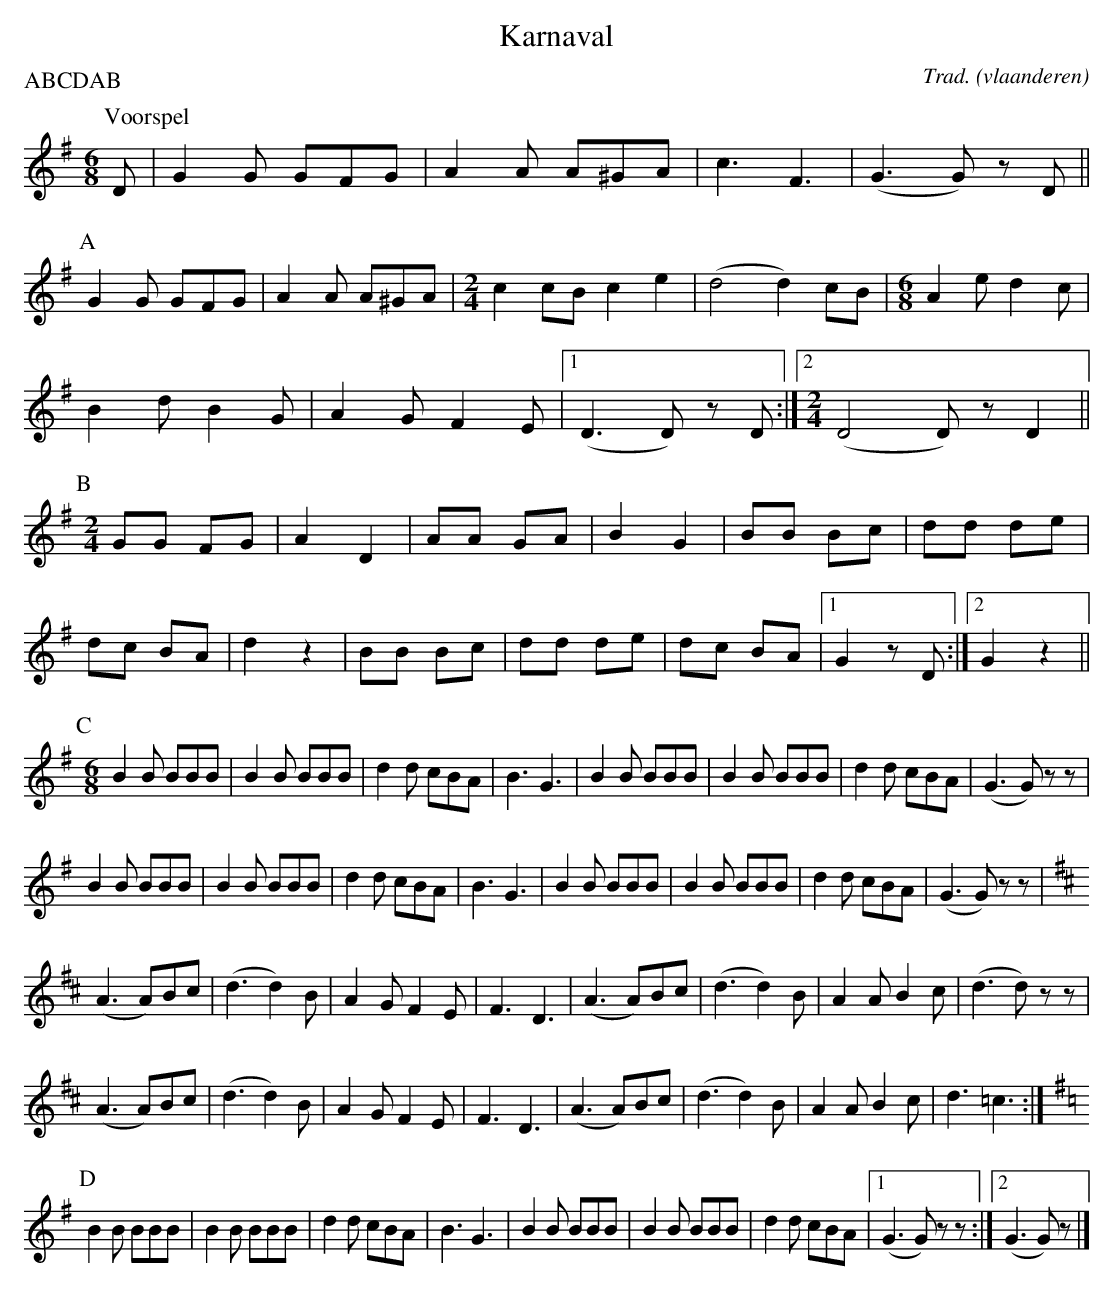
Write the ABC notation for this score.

X:1
T:Karnaval
O:vlaanderen
C:Trad.
P:ABCDAB
L:1/8
M:6/8
K:G
P:Voorspel
D | G2 G GFG | A2 A A^GA | c3 F3 | (G3 G) z D ||
P:A
G2 G GFG | A2 A A^GA | [M:2/4] c2cB c2e2 | (d4 d2)cB | [M:6/8] A2 e d2 c |
B2 d B2 G | A2 G F2 E |1 (D3 D) z D :|2 [M:2/4] (D4 D) z D2 ||
P:B
M:2/4
L:1/8
GG FG | A2 D2 | AA GA | B2 G2 | BB Bc | dd de |
dc BA | d2 z2 | BB Bc | dd de | dc BA |1 G2 z D :|2 G2 z2 ||
P:C
M:6/8
L:1/8
B2 B BBB | B2 B BBB | d2 d cBA | B3 G3 | B2 B BBB | B2 B BBB | d2 d cBA | (G3 G) zz |
B2 B BBB | B2 B BBB | d2 d cBA | B3 G3 | B2 B BBB | B2 B BBB | d2 d cBA | (G3 G) zz |
K:D
(A3 A)Bc | (d3 d2) B | A2 G F2 E | F3 D3 | (A3 A)Bc | (d3 d2) B | A2 A B2 c | (d3 d) zz |
(A3 A)Bc | (d3 d2) B | A2 G F2 E | F3 D3 | (A3 A)Bc | (d3 d2) B | A2 A B2 c | d3 =c3 :|
P:D
K:G
B2 B BBB | B2 B BBB | d2 d cBA | B3 G3 | B2 B BBB | B2 B BBB | d2 d cBA |1 (G3 G) zz :|2 (G3 G) z |]
